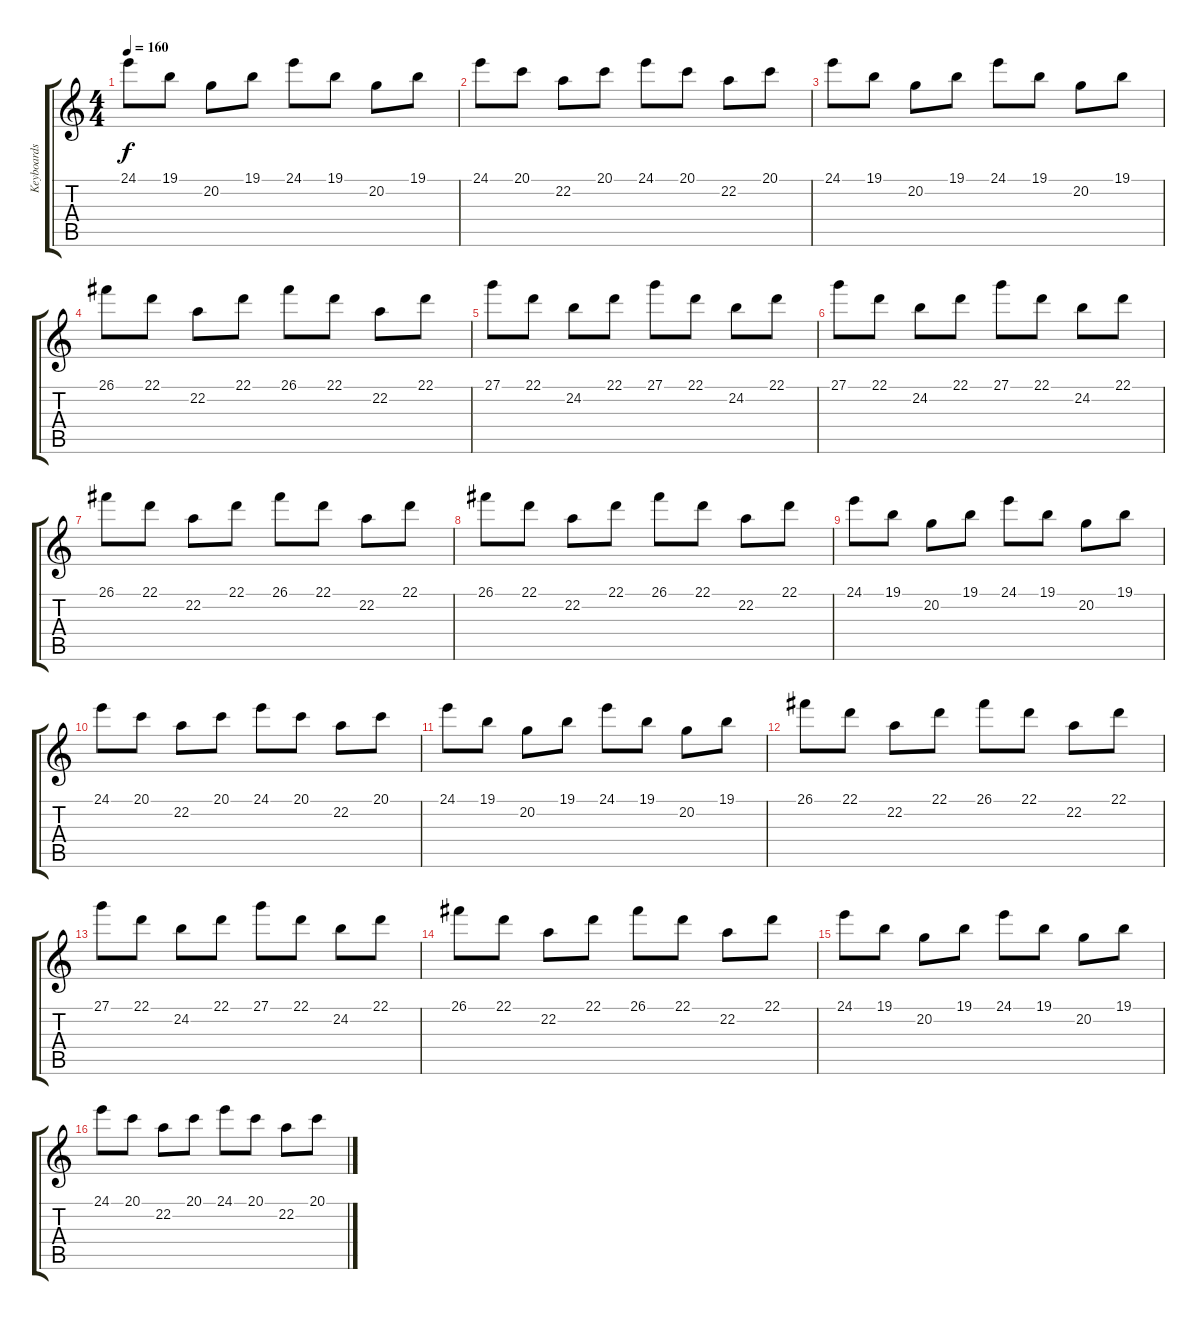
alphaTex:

\track ("Keyboards 2" "Keyboards ") {instrument stringensemble1}
\staff {score tabs}
\tuning (E4 B3 G3 D3 A2 E2) {hide}
\ts (4 4)
\tempo 160
\clef g2
\ks c
24.1.8{dy f} 19.1.8 20.2.8 19.1.8 24.1.8 19.1.8 20.2.8 19.1.8 |
24.1.8 20.1.8 22.2.8 20.1.8 24.1.8 20.1.8 22.2.8 20.1.8 |
24.1.8 19.1.8 20.2.8 19.1.8 24.1.8 19.1.8 20.2.8 19.1.8 |
26.1.8 22.1.8 22.2.8 22.1.8 26.1.8 22.1.8 22.2.8 22.1.8 |
27.1.8{volume 10 instrument celesta} 22.1.8 24.2.8 22.1.8 27.1.8 22.1.8 24.2.8 22.1.8 |
27.1.8 22.1.8 24.2.8 22.1.8 27.1.8 22.1.8 24.2.8 22.1.8 |
26.1.8 22.1.8 22.2.8 22.1.8 26.1.8 22.1.8 22.2.8 22.1.8 |
26.1.8 22.1.8 22.2.8 22.1.8 26.1.8 22.1.8 22.2.8 22.1.8 |
24.1.8 19.1.8 20.2.8 19.1.8 24.1.8 19.1.8 20.2.8 19.1.8 |
24.1.8 20.1.8 22.2.8 20.1.8 24.1.8 20.1.8 22.2.8 20.1.8 |
24.1.8 19.1.8 20.2.8 19.1.8 24.1.8 19.1.8 20.2.8 19.1.8 |
26.1.8 22.1.8 22.2.8 22.1.8 26.1.8 22.1.8 22.2.8 22.1.8 |
27.1.8{volume 10 instrument celesta} 22.1.8 24.2.8 22.1.8 27.1.8 22.1.8 24.2.8 22.1.8 |
26.1.8 22.1.8 22.2.8 22.1.8 26.1.8 22.1.8 22.2.8 22.1.8 |
24.1.8 19.1.8 20.2.8 19.1.8 24.1.8 19.1.8 20.2.8 19.1.8 |
24.1.8 20.1.8 22.2.8 20.1.8 24.1.8 20.1.8 22.2.8 20.1.8
